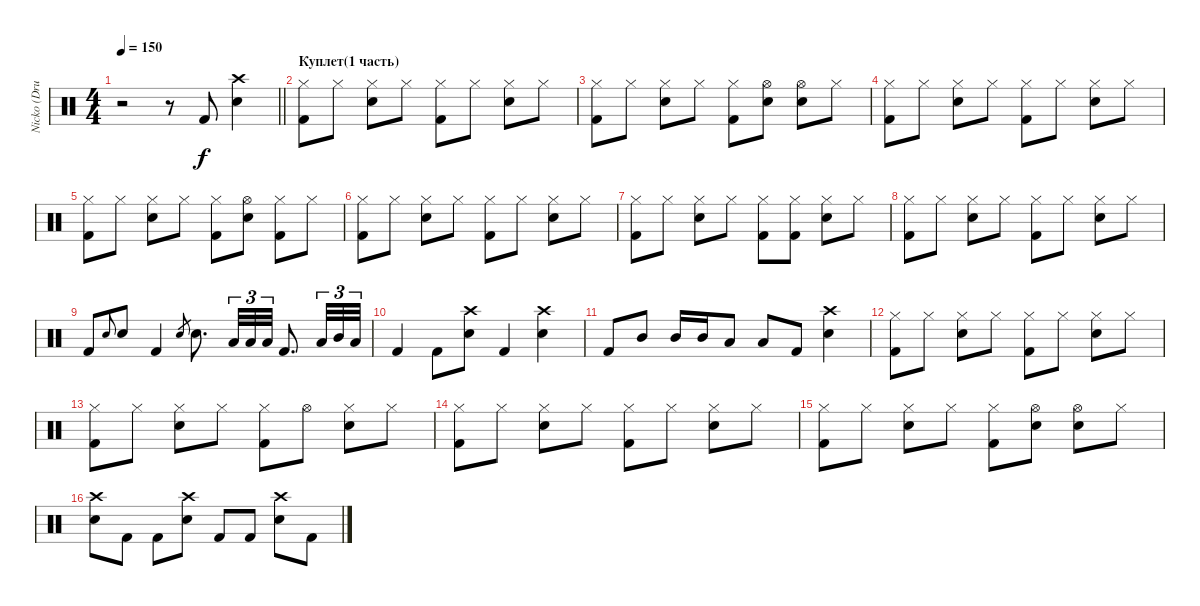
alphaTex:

\track ("Nicko (Drums)" "Nicko (Dru") {instrument percussion}
\staff {score}
\articulation defaults
\ts (4 4)
\tempo 150
\clef neutral
\barLineRight lightlight
\ks c
r.2{dy f} r.8 "Kick (hit) 2".8 ("Crash high (hit)" "Snare (hit) 2").4 |
\section ("" "Куплет(1 часть)")
("Hi-Hat (closed)" "Kick (hit) 2").8 "Hi-Hat (closed)".8 ("Hi-Hat (closed)" "Snare (hit) 2").8 "Hi-Hat (closed)".8 ("Hi-Hat (closed)" "Kick (hit) 2").8 "Hi-Hat (closed)".8 ("Hi-Hat (closed)" "Snare (hit) 2").8 "Hi-Hat (closed)".8 |
("Hi-Hat (closed)" "Kick (hit) 2").8 "Hi-Hat (closed)".8 ("Hi-Hat (closed)" "Snare (hit) 2").8 "Hi-Hat (closed)".8 ("Hi-Hat (closed)" "Kick (hit) 2").8 ("Hi-Hat (open)" "Snare (hit) 2").8 ("Hi-Hat (open)" "Snare (hit) 2").8 "Hi-Hat (closed)".8 |
("Hi-Hat (closed)" "Kick (hit) 2").8 "Hi-Hat (closed)".8 ("Hi-Hat (closed)" "Snare (hit) 2").8 "Hi-Hat (closed)".8 ("Hi-Hat (closed)" "Kick (hit) 2").8 "Hi-Hat (closed)".8 ("Hi-Hat (closed)" "Snare (hit) 2").8 "Hi-Hat (closed)".8 |
("Hi-Hat (closed)" "Kick (hit) 2").8 "Hi-Hat (closed)".8 ("Hi-Hat (closed)" "Snare (hit) 2").8 "Hi-Hat (closed)".8 ("Hi-Hat (closed)" "Kick (hit) 2").8 ("Hi-Hat (open)" "Snare (hit) 2").8 ("Hi-Hat (closed)" "Kick (hit) 2").8 "Hi-Hat (closed)".8 |
("Hi-Hat (closed)" "Kick (hit) 2").8 "Hi-Hat (closed)".8 ("Hi-Hat (closed)" "Snare (hit) 2").8 "Hi-Hat (closed)".8 ("Hi-Hat (closed)" "Kick (hit) 2").8 "Hi-Hat (closed)".8 ("Hi-Hat (closed)" "Snare (hit) 2").8 "Hi-Hat (closed)".8 |
("Hi-Hat (closed)" "Kick (hit) 2").8 "Hi-Hat (closed)".8 ("Hi-Hat (closed)" "Snare (hit) 2").8 "Hi-Hat (closed)".8 ("Hi-Hat (closed)" "Kick (hit) 2").8 ("Hi-Hat (closed)" "Kick (hit) 2").8 ("Hi-Hat (closed)" "Snare (hit) 2").8 "Hi-Hat (closed)".8 |
("Hi-Hat (closed)" "Kick (hit) 2").8 "Hi-Hat (closed)".8 ("Hi-Hat (closed)" "Snare (hit) 2").8 "Hi-Hat (closed)".8 ("Hi-Hat (closed)" "Kick (hit) 2").8 "Hi-Hat (closed)".8 ("Hi-Hat (closed)" "Snare (hit) 2").8 "Hi-Hat (closed)".8 |
"Kick (hit) 2".8 "Snare (hit) 2".8{gr onbeat} "Snare (hit) 2".8 "Kick (hit) 2".4 "Snare (hit) 2".8{gr} "Snare (hit) 2".8{d} "Low Floor Tom (hit)".32{tu (3 2)} "Low Tom (hit)".32{tu (3 2)} "Low Floor Tom (hit)".32{tu (3 2)} "Kick (hit) 2".8{d} "Low Tom (hit)".32{tu (3 2)} "Mid Tom (hit)".32{tu (3 2)} "Low Tom (hit)".32{tu (3 2)} |
"Kick (hit) 2".4 "Kick (hit) 2".8 ("Crash high (hit)" "Snare (hit) 2").8 "Kick (hit) 2".4 ("Crash high (hit)" "Snare (hit) 2").4 |
"Kick (hit) 2".8 "Mid Tom (hit)".8 "Mid Tom (hit)".16 "Mid Tom (hit)".16 "Low Tom (hit)".8 "Low Floor Tom (hit)".8 "Kick (hit) 2".8 ("Crash high (hit)" "Snare (hit) 2").4 |
("Hi-Hat (closed)" "Kick (hit) 2").8 "Hi-Hat (closed)".8 ("Hi-Hat (closed)" "Snare (hit) 2").8 "Hi-Hat (closed)".8 ("Hi-Hat (closed)" "Kick (hit) 2").8 "Hi-Hat (closed)".8 ("Hi-Hat (closed)" "Snare (hit) 2").8 "Hi-Hat (closed)".8 |
("Hi-Hat (closed)" "Kick (hit) 2").8 "Hi-Hat (closed)".8 ("Hi-Hat (closed)" "Snare (hit) 2").8 "Hi-Hat (closed)".8 ("Hi-Hat (closed)" "Kick (hit) 2").8 "Hi-Hat (open)".8 ("Hi-Hat (closed)" "Snare (hit) 2").8 "Hi-Hat (closed)".8 |
("Hi-Hat (closed)" "Kick (hit) 2").8 "Hi-Hat (closed)".8 ("Hi-Hat (closed)" "Snare (hit) 2").8 "Hi-Hat (closed)".8 ("Hi-Hat (closed)" "Kick (hit) 2").8 "Hi-Hat (closed)".8 ("Hi-Hat (closed)" "Snare (hit) 2").8 "Hi-Hat (closed)".8 |
("Hi-Hat (closed)" "Kick (hit) 2").8 "Hi-Hat (closed)".8 ("Hi-Hat (closed)" "Snare (hit) 2").8 "Hi-Hat (closed)".8 ("Hi-Hat (closed)" "Kick (hit) 2").8 ("Hi-Hat (open)" "Snare (hit) 2").8 ("Hi-Hat (open)" "Snare (hit) 2").8 "Hi-Hat (closed)".8 |
("Crash high (hit)" "Snare (hit) 2").8 "Kick (hit) 2".8 "Kick (hit) 2".8 ("Crash high (hit)" "Snare (hit) 2").8 "Kick (hit) 2".8 "Kick (hit) 2".8 ("Crash high (hit)" "Snare (hit) 2").8 "Kick (hit) 2".8
